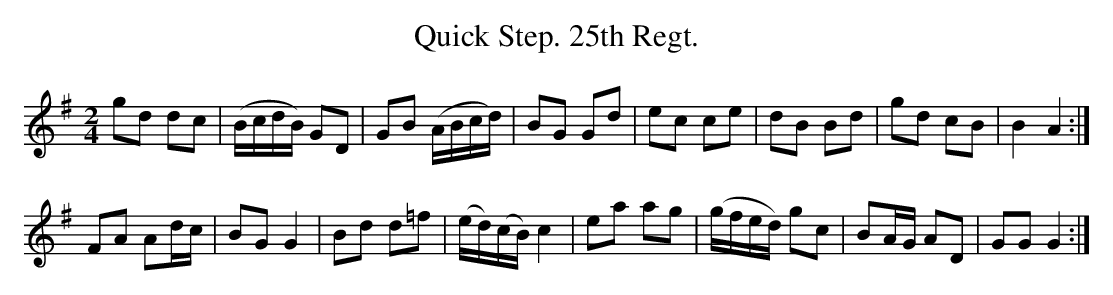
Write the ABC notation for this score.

X:1
T:Quick Step. 25th Regt.
L:1/16
M:2/4
K:G
g2d2 d2c2|(BcdB) G2D2 |G2B2 (ABcd)| B2G2    G2d2|\
e2c2 c2e2| d2B2  B2d2 |g2d2  c2B2 | B4      A4 :|
F2A2 A2dc| B2G2  G4   |B2d2  d2=f2|(ed)(cB) c4  |\
e2a2 a2g2|(gfed) g2c2 |B2AG  A2D2 | G2G2    G4 :|
